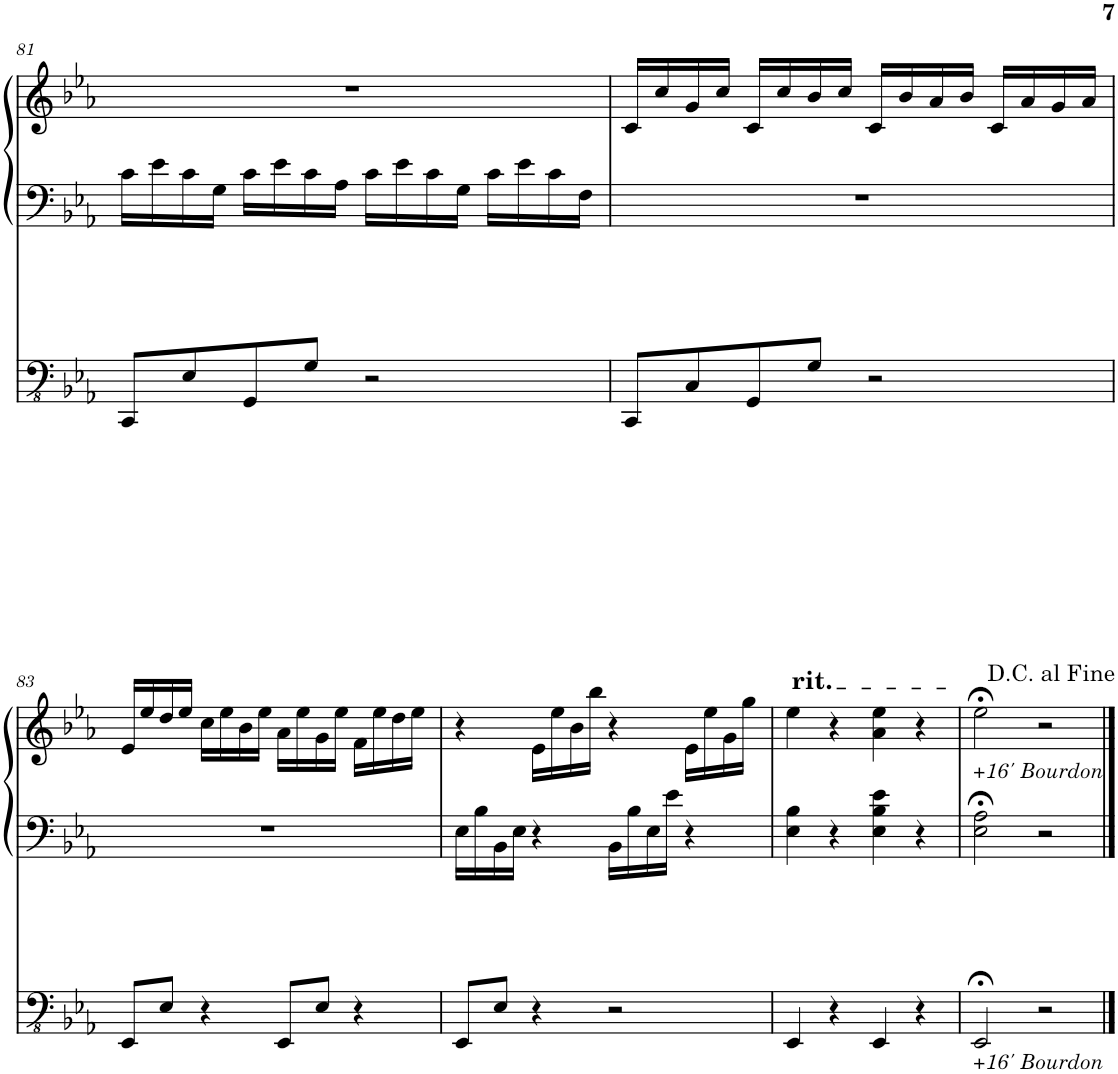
**kern	**kern	**kern
*part1	*part1	*part1
*staff3	*staff2	*staff1
*I"Pipe Organ	*	*
*I'Org.	*	*
!!LO:PB:g=z
*clefFv4	*clefF4	*clefG2
*k[b-e-a-]	*k[b-e-a-]	*k[b-e-a-]
*M4/4	*M4/4	*M4/4
=81	=81	=81
8CCC/L	16c\LL	1r
.	16e-\	.
8EE-/	16c\	.
.	16G\JJ	.
8GGG/	16c\LL	.
.	16e-\	.
8GG/J	16c\	.
.	16A-\JJ	.
2r	16c\LL	.
.	16e-\	.
.	16c\	.
.	16G\JJ	.
.	16c\LL	.
.	16e-\	.
.	16c\	.
.	16F\JJ	.
=82	=82	=82
8CCC/L	1r	16c/LL
.	.	16cc/
8CC/	.	16g/
.	.	16cc/JJ
8GGG/	.	16c/LL
.	.	16cc/
8GG/J	.	16b-/
.	.	16cc/JJ
2r	.	16c/LL
.	.	16b-/
.	.	16a-/
.	.	16b-/JJ
.	.	16c/LL
.	.	16a-/
.	.	16g/
.	.	16a-/JJ
!!LO:LB:g=z
=83	=83	=83
8EEE-/L	1r	16e-/LL
.	.	16ee-/
8EE-/J	.	16dd/
.	.	16ee-/JJ
4r	.	16cc\LL
.	.	16ee-\
.	.	16b-\
.	.	16ee-\JJ
8EEE-/L	.	16a-\LL
.	.	16ee-\
8EE-/J	.	16g\
.	.	16ee-\JJ
4r	.	16f\LL
.	.	16ee-\
.	.	16dd\
.	.	16ee-\JJ
=84	=84	=84
8EEE-/L	16E-\LL	4r
.	16B-\	.
8EE-/J	16BB-\	.
.	16E-\JJ	.
4r	4r	16e-\LL
.	.	16ee-\
.	.	16b-\
.	.	16bb-\JJ
2r	16BB-\LL	4r
.	16B-\	.
.	16E-\	.
.	16e-\JJ	.
.	4r	16e-\LL
.	.	16ee-\
.	.	16g\
.	.	16gg\JJ
=85	=85	=85
!	!	!LO:TX:a:t=rit.
4EEE-/	4E-\ 4B-\	4ee-\
4r	4r	4r
4EEE-/	4E-\ 4B-\ 4e-\	4a-\ 4ee-\
4r	4r	4r
=86	=86	=86
!	!	!LO:TX:b:i:t=+16' Bourdon
!LO:TX:b:i:t=+16' Bourdon	!	!
2EEE-;</	2E-\;< 2A-\;<	2ee-;<\
2r	2r	2r
==	==	==
*-	*-	*-
